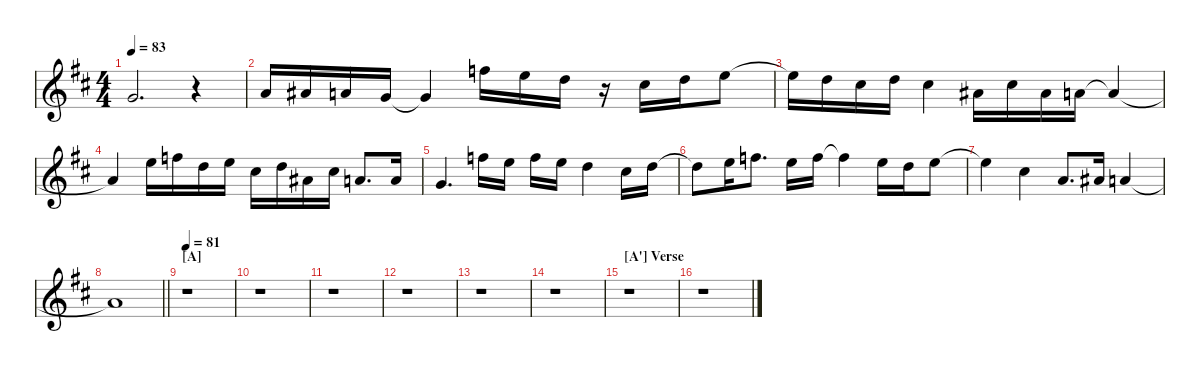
\defaultSystemsLayout 4
\hideDynamics
\bracketExtendMode nobrackets
\singleTrackTrackNamePolicy hidden
\multiTrackTrackNamePolicy hidden
\otherSystemsTrackNameOrientation horizontal
\track ("Str ings2" "Violin") {defaultSystemsLayout 8 instrument violin}
\staff {score}
\tuning (E5 A4 D4 G3)
\ts (4 4)
\tempo 83
\clef g2
\ks d
5.3{acc forcenatural}.2{d dy f beam Up} r.4{beam Up} |
0.2{acc forcenatural}.16{beam Up} 1.2{acc #}.16{beam Up} 0.2{acc forcenatural}.16{beam Up} 5.3{acc forcenatural}.16{beam Up} 5.3{t acc forcenatural}.4{beam Up} 8.2{acc forcenatural}.16{beam Down} 0.1{acc forcenatural}.16{beam Down} 5.2{acc forcenatural}.16{beam Down} r.16{beam Down} 4.2{acc #}.16{beam Down} 5.2{acc forcenatural}.16{beam Down} 0.1{acc forcenatural}.8{beam Down} |
0.1{t acc forcenatural}.16{beam Down} 5.2{acc forcenatural}.16{beam Down} 4.2{acc #}.16{beam Down} 5.2{acc forcenatural}.16{beam Down} 4.2{acc #}.4{beam Down} 1.2{acc #}.16{beam Down} 4.2{acc #}.16{beam Down} 1.2{acc #}.16{beam Down} 0.2{acc forcenatural}.16{beam Down} 0.2{t acc forcenatural}.4{beam Up} |
0.2{t acc forcenatural}.4{beam Up} 0.1{acc forcenatural}.16{beam Down} 1.1{acc forcenatural}.16{beam Down} 5.2{acc forcenatural}.16{beam Down} 0.1{acc forcenatural}.16{beam Down} 4.2{acc #}.16{beam Down} 5.2{acc forcenatural}.16{beam Down} 8.3{acc #}.16{beam Down} 11.3{acc #}.16{beam Down} 0.2{acc forcenatural}.8{d beam Up} 0.2{acc forcenatural}.16{beam Up} |
5.3{acc forcenatural}.4{d beam Up} 8.2{acc forcenatural}.16{beam Down} 0.1{acc forcenatural}.16{beam Down} 1.1{acc forcenatural}.16{beam Down} 0.1{acc forcenatural}.16{beam Down} 5.2{acc forcenatural}.4{beam Down} 4.2{acc #}.16{beam Down} 5.2{acc forcenatural}.16{beam Down} |
5.2{t acc forcenatural}.8{beam Down} 0.1{acc forcenatural}.16{beam Down} 1.1{acc forcenatural}.8{d beam Down} 0.1{acc forcenatural}.16{beam Down} 1.1{acc forcenatural}.16{beam Down} 1.1{t acc forcenatural}.4{beam Down} 0.1{acc forcenatural}.16{beam Down} 5.2{acc forcenatural}.16{beam Down} 0.1{acc forcenatural}.8{beam Down} |
0.1{t acc forcenatural}.4{beam Down} 4.2{acc #}.4{beam Down} 0.2{acc forcenatural}.8{d beam Up} 1.2{acc #}.16{beam Up} 0.2{acc forcenatural}.4{beam Up} |
\barLineRight lightlight
0.2{t acc forcenatural}.1{beam Up} |
\section ("A" "")
\tempo 81
r.1{beam Down} |
r.1{beam Down} |
r.1{beam Down} |
r.1{beam Down} |
r.1{beam Down} |
r.1{beam Down} |
\section ("A'" "Verse")
r.1{beam Down} |
r.1{beam Down}
